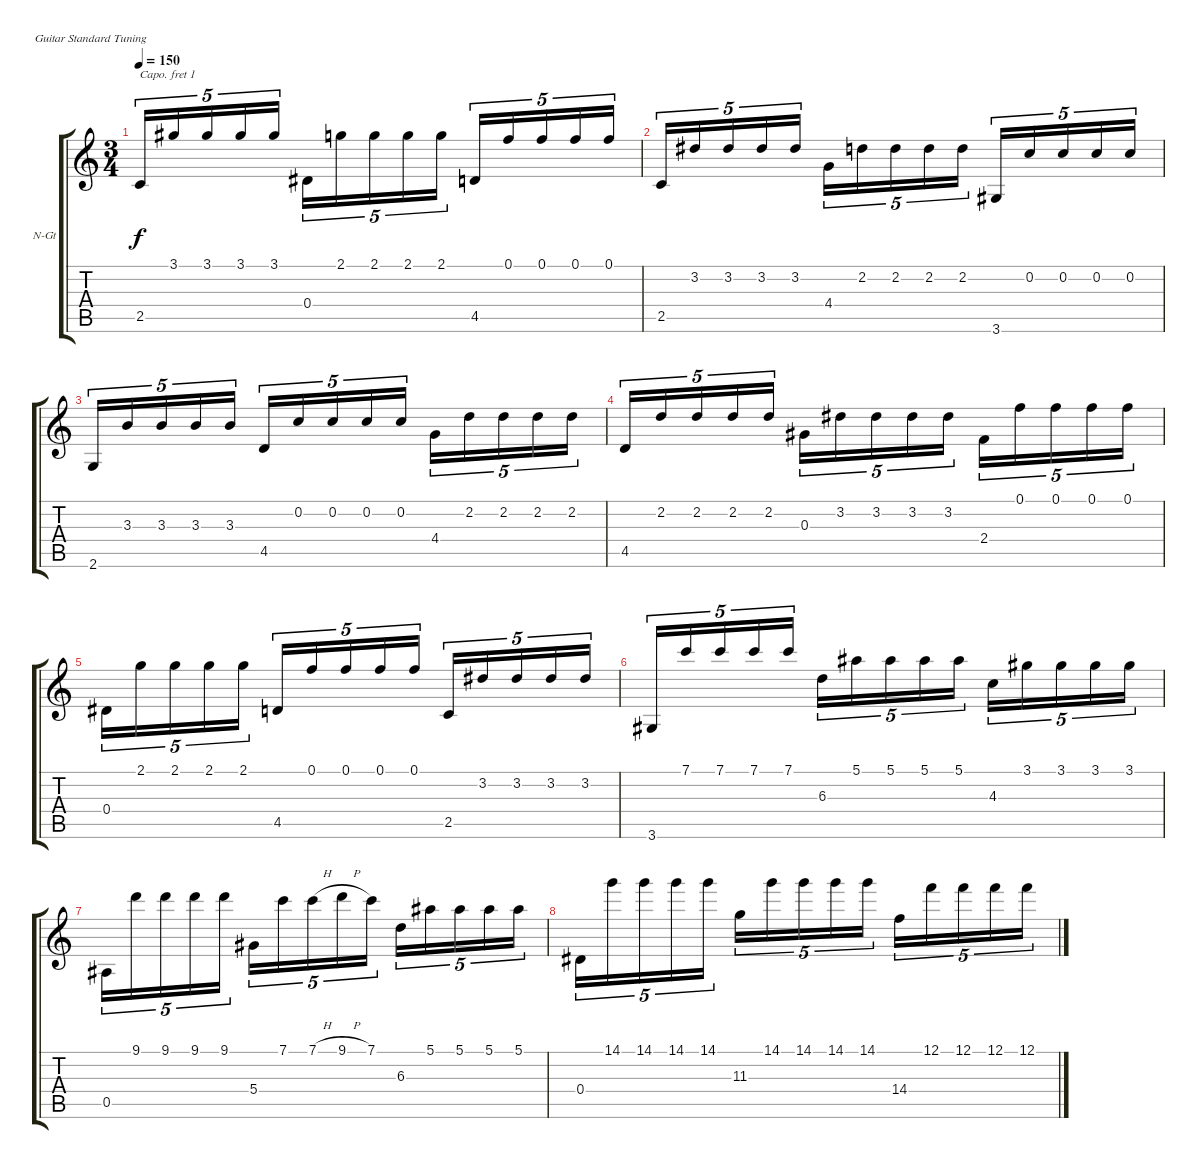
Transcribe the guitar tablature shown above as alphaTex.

\bracketExtendMode groupsimilarinstruments
\firstSystemTrackNameOrientation horizontal
\otherSystemsTrackNameOrientation horizontal
\track ("Tarantas" "N-Gt") {instrument acousticguitarnylon}
\staff {score tabs}
\capo 1
\tuning (E4 B3 G3 D3 A2 E2)
\ts (3 4)
\tempo 150
\clef g2
\ks c
2.5.16{tu (5 4) dy f} 3.1.16{tu (5 4)} 3.1.16{tu (5 4)} 3.1.16{tu (5 4)} 3.1.16{tu (5 4)} 0.4.16{tu (5 4)} 2.1.16{tu (5 4)} 2.1.16{tu (5 4)} 2.1.16{tu (5 4)} 2.1.16{tu (5 4)} 4.5.16{tu (5 4)} 0.1.16{tu (5 4)} 0.1.16{tu (5 4)} 0.1.16{tu (5 4)} 0.1.16{tu (5 4)} |
2.5.16{tu (5 4)} 3.2.16{tu (5 4)} 3.2.16{tu (5 4)} 3.2.16{tu (5 4)} 3.2.16{tu (5 4)} 4.4.16{tu (5 4)} 2.2.16{tu (5 4)} 2.2.16{tu (5 4)} 2.2.16{tu (5 4)} 2.2.16{tu (5 4)} 3.6.16{tu (5 4)} 0.2.16{tu (5 4)} 0.2.16{tu (5 4)} 0.2.16{tu (5 4)} 0.2.16{tu (5 4)} |
2.6.16{tu (5 4)} 3.3.16{tu (5 4)} 3.3.16{tu (5 4)} 3.3.16{tu (5 4)} 3.3.16{tu (5 4)} 4.5.16{tu (5 4)} 0.2.16{tu (5 4)} 0.2.16{tu (5 4)} 0.2.16{tu (5 4)} 0.2.16{tu (5 4)} 4.4.16{tu (5 4)} 2.2.16{tu (5 4)} 2.2.16{tu (5 4)} 2.2.16{tu (5 4)} 2.2.16{tu (5 4)} |
4.5.16{tu (5 4)} 2.2.16{tu (5 4)} 2.2.16{tu (5 4)} 2.2.16{tu (5 4)} 2.2.16{tu (5 4)} 0.3.16{tu (5 4)} 3.2.16{tu (5 4)} 3.2.16{tu (5 4)} 3.2.16{tu (5 4)} 3.2.16{tu (5 4)} 2.4.16{tu (5 4)} 0.1.16{tu (5 4)} 0.1.16{tu (5 4)} 0.1.16{tu (5 4)} 0.1.16{tu (5 4)} |
0.4.16{tu (5 4)} 2.1.16{tu (5 4)} 2.1.16{tu (5 4)} 2.1.16{tu (5 4)} 2.1.16{tu (5 4)} 4.5.16{tu (5 4)} 0.1.16{tu (5 4)} 0.1.16{tu (5 4)} 0.1.16{tu (5 4)} 0.1.16{tu (5 4)} 2.5.16{tu (5 4)} 3.2.16{tu (5 4)} 3.2.16{tu (5 4)} 3.2.16{tu (5 4)} 3.2.16{tu (5 4)} |
3.6.16{tu (5 4)} 7.1.16{tu (5 4)} 7.1.16{tu (5 4)} 7.1.16{tu (5 4)} 7.1.16{tu (5 4)} 6.3.16{tu (5 4)} 5.1.16{tu (5 4)} 5.1.16{tu (5 4)} 5.1.16{tu (5 4)} 5.1.16{tu (5 4)} 4.3.16{tu (5 4)} 3.1.16{tu (5 4)} 3.1.16{tu (5 4)} 3.1.16{tu (5 4)} 3.1.16{tu (5 4)} |
0.5.16{tu (5 4)} 9.1.16{tu (5 4)} 9.1.16{tu (5 4)} 9.1.16{tu (5 4)} 9.1.16{tu (5 4)} 5.4.16{tu (5 4)} 7.1.16{tu (5 4)} 7.1{h}.16{tu (5 4)} 9.1{h}.16{tu (5 4)} 7.1.16{tu (5 4)} 6.3.16{tu (5 4)} 5.1.16{tu (5 4)} 5.1.16{tu (5 4)} 5.1.16{tu (5 4)} 5.1.16{tu (5 4)} |
0.4.16{tu (5 4)} 14.1.16{tu (5 4)} 14.1.16{tu (5 4)} 14.1.16{tu (5 4)} 14.1.16{tu (5 4)} 11.3.16{tu (5 4)} 14.1.16{tu (5 4)} 14.1.16{tu (5 4)} 14.1.16{tu (5 4)} 14.1.16{tu (5 4)} 14.4.16{tu (5 4)} 12.1.16{tu (5 4)} 12.1.16{tu (5 4)} 12.1.16{tu (5 4)} 12.1.16{tu (5 4)}
